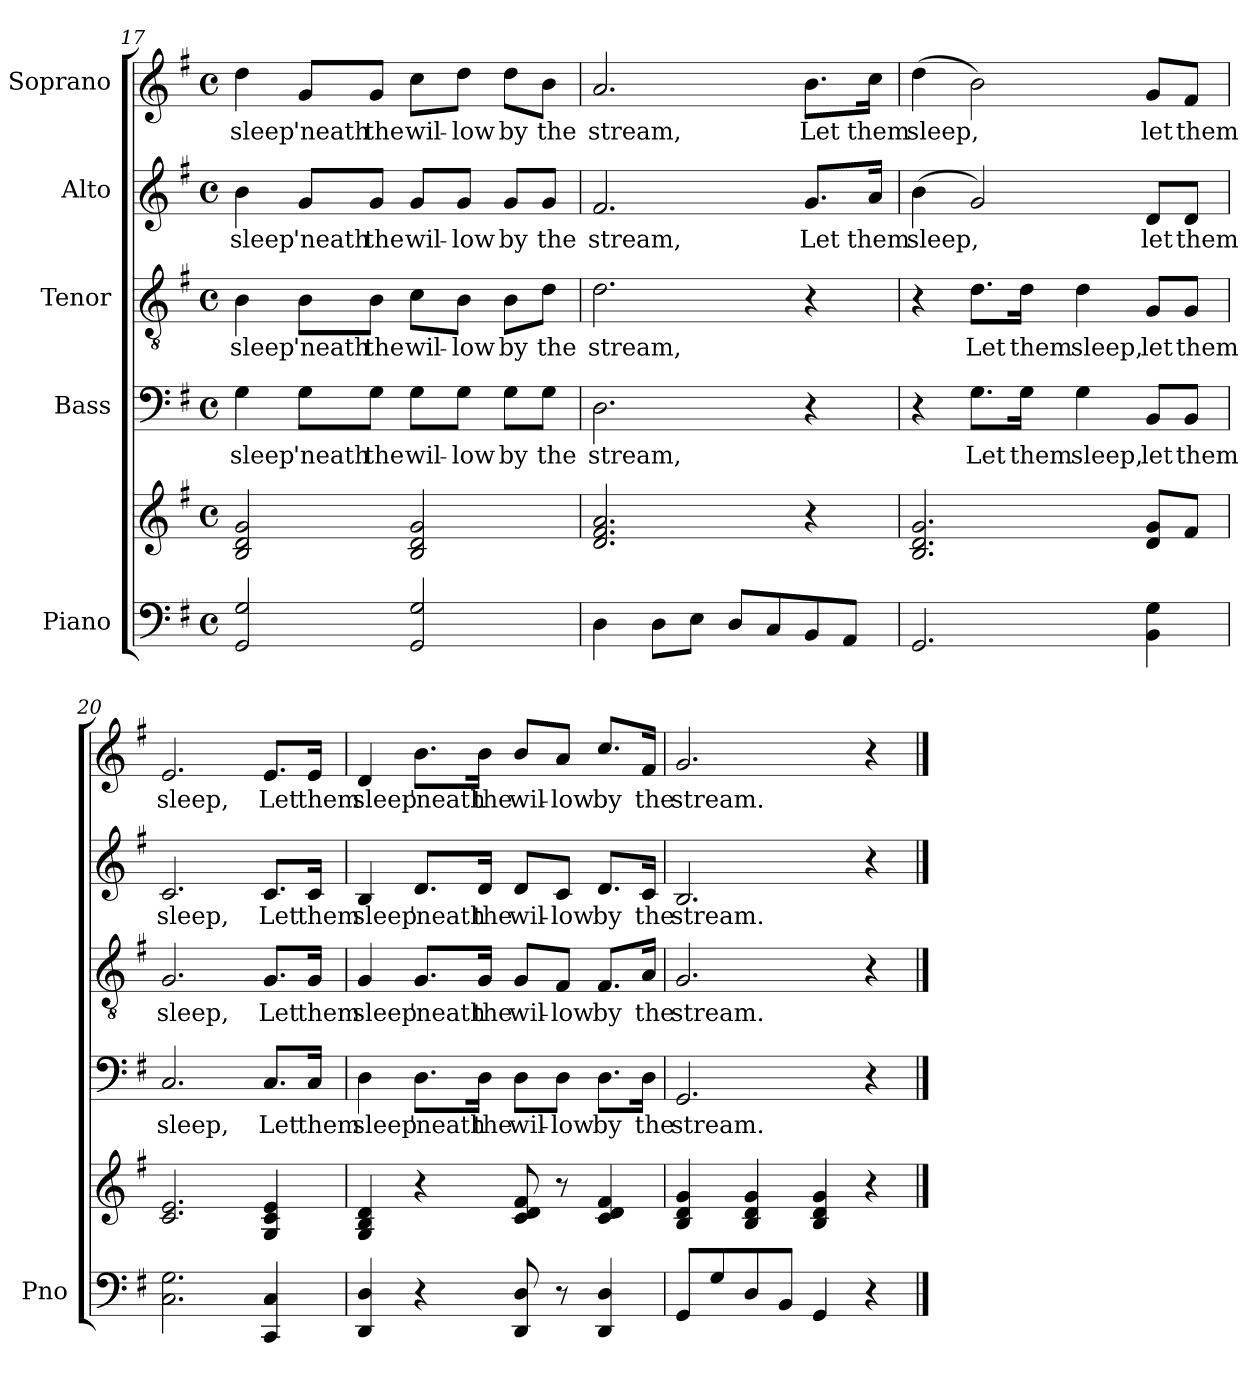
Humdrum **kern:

**kern	**kern	**kern	**text	**kern	**text	**kern	**text	**kern	**text
*part5	*part5	*part4	*part4	*part3	*part3	*part2	*part2	*part1	*part1
*staff6	*staff5	*staff4	*staff4	*staff3	*staff3	*staff2	*staff2	*staff1	*staff1
*I"Piano	*	*I"Bass	*	*I"Tenor	*	*I"Alto	*	*I"Soprano	*
*I'Pno	*	*	*	*	*	*	*	*	*
*clefF4	*clefG2	*clefF4	*	*clefGv2	*	*clefG2	*	*clefG2	*
*k[f#]	*k[f#]	*k[f#]	*	*k[f#]	*	*k[f#]	*	*k[f#]	*
*M4/4	*M4/4	*M4/4	*	*M4/4	*	*M4/4	*	*M4/4	*
*met(c)	*met(c)	*met(c)	*	*met(c)	*	*met(c)	*	*met(c)	*
=17	=17	=17	=17	=17	=17	=17	=17	=17	=17
!	!	!	!LO:LY:b	!	!LO:LY:b	!	!LO:LY:b	!	!LO:LY:b
2GG/ 2G/	2B/ 2d/ 2g/	4G\	sleep	4B\	sleep	4b\	sleep	4dd\	sleep
!	!	!	!LO:LY:b	!	!LO:LY:b	!	!LO:LY:b	!	!LO:LY:b
.	.	8G\L	'neath	8B\L	'neath	8g/L	'neath	8g/L	'neath
!	!	!	!LO:LY:b	!	!LO:LY:b	!	!LO:LY:b	!	!LO:LY:b
.	.	8G\J	the	8B\J	the	8g/J	the	8g/J	the
!	!	!	!LO:LY:b	!	!LO:LY:b	!	!LO:LY:b	!	!LO:LY:b
2GG/ 2G/	2B/ 2d/ 2g/	8G\L	wil-	8c\L	wil-	8g/L	wil-	8cc\L	wil-
!	!	!	!LO:LY:b	!	!LO:LY:b	!	!LO:LY:b	!	!LO:LY:b
.	.	8G\J	-low	8B\J	-low	8g/J	-low	8dd\J	-low
!	!	!	!LO:LY:b	!	!LO:LY:b	!	!LO:LY:b	!	!LO:LY:b
.	.	8G\L	by	8B\L	by	8g/L	by	8dd\L	by
!	!	!	!LO:LY:b	!	!LO:LY:b	!	!LO:LY:b	!	!LO:LY:b
.	.	8G\J	the	8d\J	the	8g/J	the	8b\J	the
=18	=18	=18	=18	=18	=18	=18	=18	=18	=18
!	!	!	!LO:LY:b	!	!LO:LY:b	!	!LO:LY:b	!	!LO:LY:b
4D\	2.d/ 2.f#/ 2.a/	2.D\	stream,	2.d\	stream,	2.f#/	stream,	2.a/	stream,
8D\L	.	.	.	.	.	.	.	.	.
8E\J	.	.	.	.	.	.	.	.	.
8D/L	.	.	.	.	.	.	.	.	.
8C/	.	.	.	.	.	.	.	.	.
!	!	!	!	!	!	!	!LO:LY:b	!	!LO:LY:b
8BB/	4r	4r	.	4r	.	8.g/L	Let	8.b\L	Let
8AA/J	.	.	.	.	.	.	.	.	.
!	!	!	!	!	!	!	!LO:LY:b	!	!LO:LY:b
.	.	.	.	.	.	16a/Jk	them	16cc\Jk	them
=19	=19	=19	=19	=19	=19	=19	=19	=19	=19
!	!	!	!	!	!	!	!LO:LY:b	!	!LO:LY:b
2.GG/	2.B/ 2.d/ 2.g/	4r	.	4r	.	(>4b\	sleep,	(>4dd\	sleep,
!	!	!	!LO:LY:b	!	!LO:LY:b	!	!	!	!
.	.	8.G\L	Let	8.d\L	Let	2g/)	.	2b\)	.
!	!	!	!LO:LY:b	!	!LO:LY:b	!	!	!	!
.	.	16G\Jk	them	16d\Jk	them	.	.	.	.
!	!	!	!LO:LY:b	!	!LO:LY:b	!	!	!	!
.	.	4G\	sleep,	4d\	sleep,	.	.	.	.
!	!	!	!LO:LY:b	!	!LO:LY:b	!	!LO:LY:b	!	!LO:LY:b
4BB\ 4G\	8d/ 8g/L	8BB/L	let	8G/L	let	8d/L	let	8g/L	let
!	!	!	!LO:LY:b	!	!LO:LY:b	!	!LO:LY:b	!	!LO:LY:b
.	8f#/J	8BB/J	them	8G/J	them	8d/J	them	8f#/J	them
=20	=20	=20	=20	=20	=20	=20	=20	=20	=20
!	!	!	!LO:LY:b	!	!LO:LY:b	!	!LO:LY:b	!	!LO:LY:b
2.C\ 2.G\	2.c/ 2.e/	2.C/	sleep,	2.G/	sleep,	2.c/	sleep,	2.e/	sleep,
!	!	!	!LO:LY:b	!	!LO:LY:b	!	!LO:LY:b	!	!LO:LY:b
4CC/ 4C/	4G/ 4c/ 4e/	8.C/L	Let	8.G/L	Let	8.c/L	Let	8.e/L	Let
!	!	!	!LO:LY:b	!	!LO:LY:b	!	!LO:LY:b	!	!LO:LY:b
.	.	16C/Jk	them	16G/Jk	them	16c/Jk	them	16e/Jk	them
!!LO:LB:g=z
=21	=21	=21	=21	=21	=21	=21	=21	=21	=21
!	!	!	!LO:LY:b	!	!LO:LY:b	!	!LO:LY:b	!	!LO:LY:b
4DD/ 4D/	4G/ 4B/ 4d/	4D\	sleep	4G/	sleep	4B/	sleep	4d/	sleep
!	!	!	!LO:LY:b	!	!LO:LY:b	!	!LO:LY:b	!	!LO:LY:b
4r	4r	8.D\L	'neath	8.G/L	'neath	8.d/L	'neath	8.b\L	'neath
!	!	!	!LO:LY:b	!	!LO:LY:b	!	!LO:LY:b	!	!LO:LY:b
.	.	16D\Jk	the	16G/Jk	the	16d/Jk	the	16b\Jk	the
!	!	!	!LO:LY:b	!	!LO:LY:b	!	!LO:LY:b	!	!LO:LY:b
8DD/ 8D/	8c/ 8d/ 8f#/	8D\L	wil-	8G/L	wil-	8d/L	wil-	8b/L	wil-
!	!	!	!LO:LY:b	!	!LO:LY:b	!	!LO:LY:b	!	!LO:LY:b
8r	8r	8D\J	-low	8F#/J	-low	8c/J	-low	8a/J	-low
!	!	!	!LO:LY:b	!	!LO:LY:b	!	!LO:LY:b	!	!LO:LY:b
4DD/ 4D/	4c/ 4d/ 4f#/	8.D\L	by	8.F#/L	by	8.d/L	by	8.cc/L	by
!	!	!	!LO:LY:b	!	!LO:LY:b	!	!LO:LY:b	!	!LO:LY:b
.	.	16D\Jk	the	16A/Jk	the	16c/Jk	the	16f#/Jk	the
=22	=22	=22	=22	=22	=22	=22	=22	=22	=22
!	!	!	!LO:LY:b	!	!LO:LY:b	!	!LO:LY:b	!	!LO:LY:b
8GG/L	4B/ 4d/ 4g/	2.GG/	stream.	2.G/	stream.	2.B/	stream.	2.g/	stream.
8G/	.	.	.	.	.	.	.	.	.
8D/	4B/ 4d/ 4g/	.	.	.	.	.	.	.	.
8BB/J	.	.	.	.	.	.	.	.	.
4GG/	4B/ 4d/ 4g/	.	.	.	.	.	.	.	.
4r	4r	4r	.	4r	.	4r	.	4r	.
==	==	==	==	==	==	==	==	==	==
*-	*-	*-	*-	*-	*-	*-	*-	*-	*-
